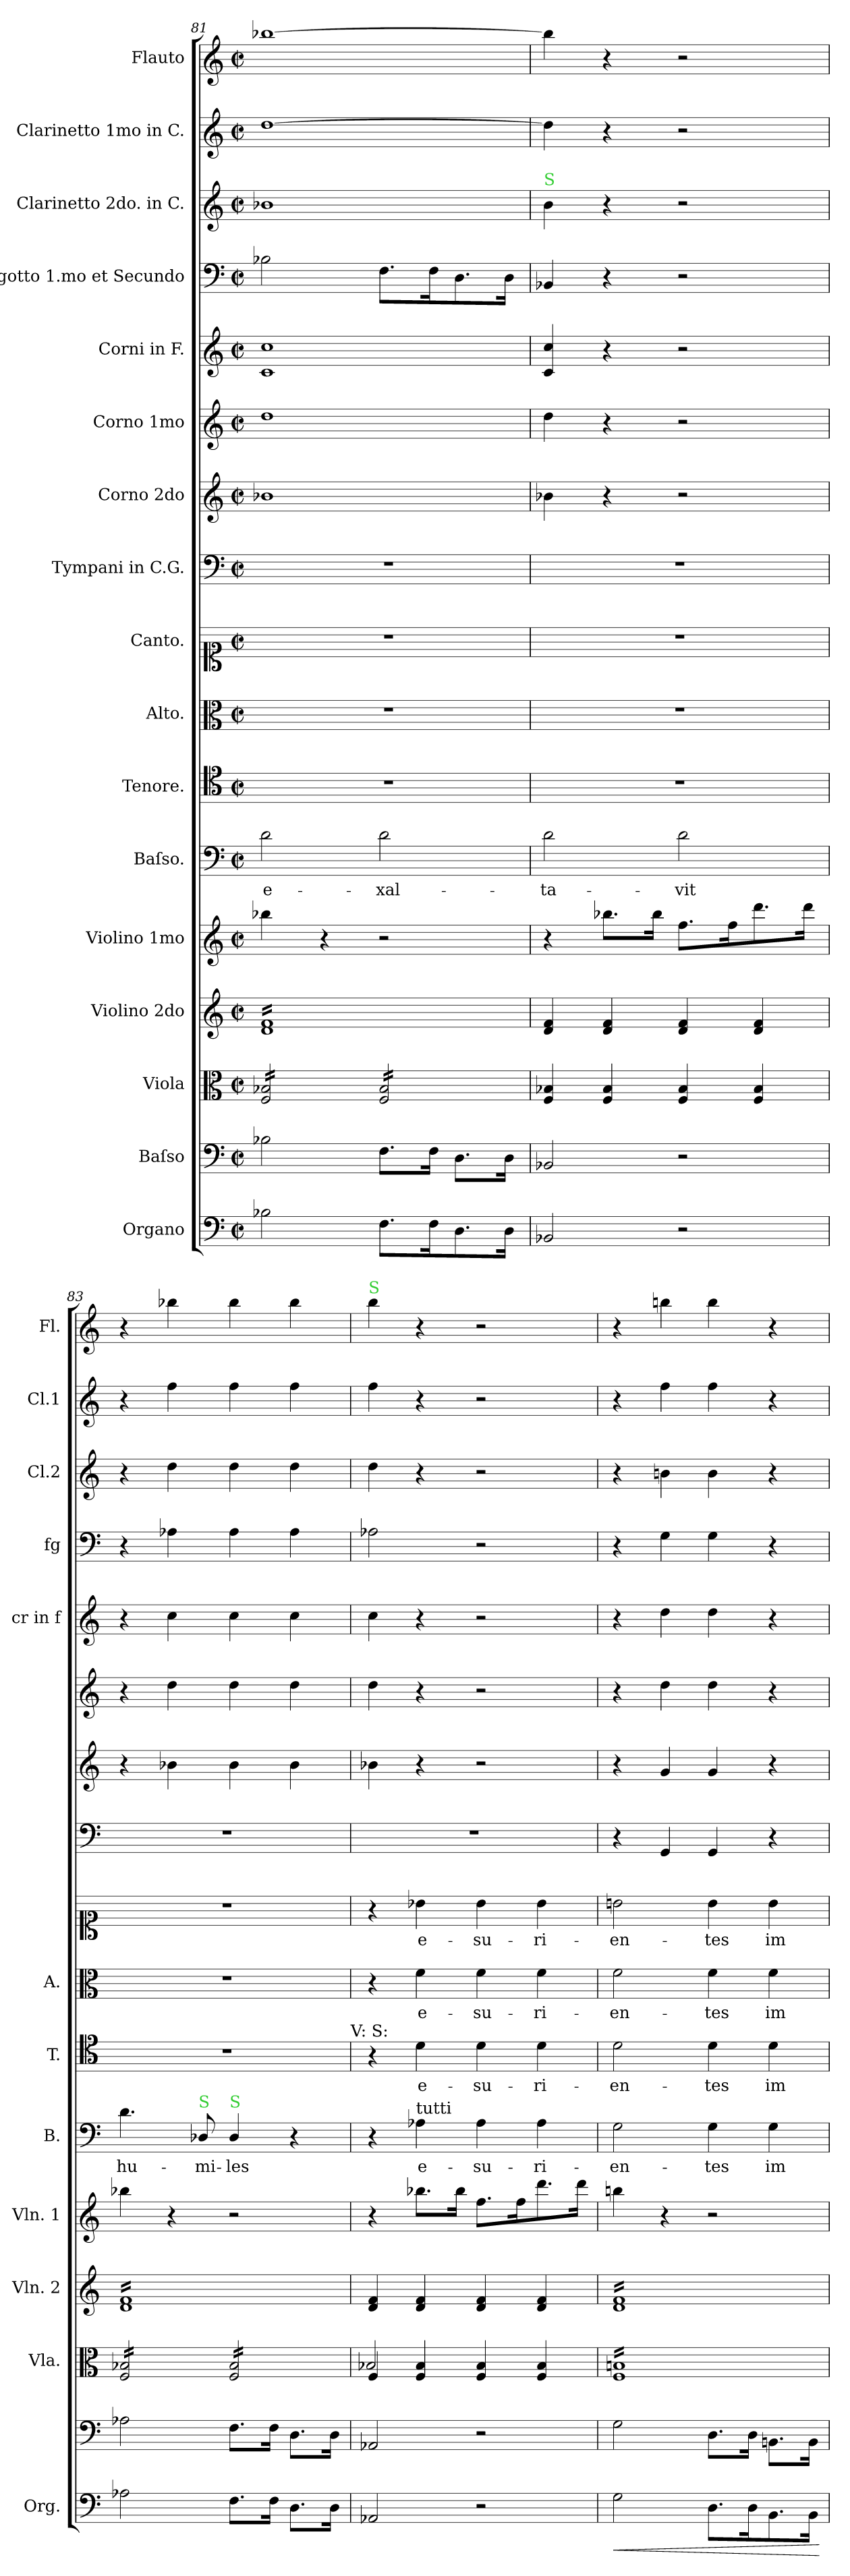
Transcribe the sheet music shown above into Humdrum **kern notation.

**kern	**dynam	**kern	**kern	**kern	**kern	**kern	**text	**kern	**text	**kern	**text	**kern	**text	**kern	**kern	**kern	**kern	**kern	**kern	**kern	**kern
*part17	*part17	*part16	*part15	*part14	*part13	*part12	*part12	*part11	*part11	*part10	*part10	*part9	*part9	*part8	*part7	*part6	*part5	*part4	*part3	*part2	*part1
*staff17	*staff17	*staff16	*staff15	*staff14	*staff13	*staff12	*staff12	*staff11	*staff11	*staff10	*staff10	*staff9	*staff9	*staff8	*staff7	*staff6	*staff5	*staff4	*staff3	*staff2	*staff1
*I"Organo	*	*I"Baſso	*I"Viola	*I"Violino 2do	*I"Violino 1mo	*I"Baſso.	*	*I"Tenore.	*	*I"Alto.	*	*I"Canto.	*	*I"Tympani in C.G.	*I"Corno 2do	*I"Corno 1mo	*I"Corni in F.	*I"Fagotto 1.mo et Secundo	*I"Clarinetto 2do. in C.	*I"Clarinetto 1mo in C.	*I"Flauto
*I'Org.	*	*	*I'Vla.	*I'Vln. 2	*I'Vln. 1	*I'B.	*	*I'T.	*	*I'A.	*	*	*	*	*	*	*I'cr in f	*I'fg	*I'Cl.2	*I'Cl.1	*I'Fl.
*clefF4	*	*clefF4	*clefC3	*clefG2	*clefG2	*clefF4	*	*clefC4	*	*clefC3	*	*clefC1	*	*clefF4	*clefG2	*clefG2	*clefG2	*clefF4	*clefG2	*clefG2	*clefG2
*	*	*	*	*	*	*	*	*	*	*	*	*	*	*	*	*	*ITrd4c7	*	*	*	*
*k[]	*	*k[]	*k[]	*k[]	*k[]	*k[]	*	*k[]	*	*k[]	*	*k[]	*	*k[]	*k[]	*k[]	*k[b-]	*k[]	*k[]	*k[]	*k[]
*M2/2	*	*M2/2	*M2/2	*M2/2	*M2/2	*M2/2	*	*M2/2	*	*M2/2	*	*M2/2	*	*M2/2	*M2/2	*M2/2	*M2/2	*M2/2	*M2/2	*M2/2	*M2/2
*met(c|)	*	*met(c|)	*met(c|)	*met(c|)	*met(c|)	*met(c|)	*	*met(c|)	*	*met(c|)	*	*met(c|)	*	*met(c|)	*met(c|)	*met(c|)	*met(c|)	*met(c|)	*met(c|)	*met(c|)	*met(c|)
=81	=81	=81	=81	=81	=81	=81	=81	=81	=81	=81	=81	=81	=81	=81	=81	=81	=81	=81	=81	=81	=81
*	*	*	*tremolo	*	*	*	*	*	*	*	*	*	*	*	*	*	*	*	*	*	*
*	*	*	*	*tremolo	*	*	*	*	*	*	*	*	*	*	*	*	*	*	*	*	*
2B-X\	.	2B-X\	16F/ 16B-X/LL	16d/ 16f/LL	4bb-X\	2d\	e-	1r	.	1r	.	1r	.	1r	1b-X\	1dd\	1F/ 1f/	2B-X\	1b-X\	[1dd\	[1bb-X\
.	.	.	16F/ 16B-X/	16d/ 16f/	.	.	.	.	.	.	.	.	.	.	.	.	.	.	.	.	.
.	.	.	16F/ 16B-X/	16d/ 16f/	.	.	.	.	.	.	.	.	.	.	.	.	.	.	.	.	.
.	.	.	16F/ 16B-X/	16d/ 16f/	.	.	.	.	.	.	.	.	.	.	.	.	.	.	.	.	.
.	.	.	16F/ 16B-X/	16d/ 16f/	4r	.	.	.	.	.	.	.	.	.	.	.	.	.	.	.	.
.	.	.	16F/ 16B-X/	16d/ 16f/	.	.	.	.	.	.	.	.	.	.	.	.	.	.	.	.	.
.	.	.	16F/ 16B-X/	16d/ 16f/	.	.	.	.	.	.	.	.	.	.	.	.	.	.	.	.	.
.	.	.	16F/ 16B-X/JJ	16d/ 16f/	.	.	.	.	.	.	.	.	.	.	.	.	.	.	.	.	.
8.F\L	.	8.F\L	16F/ 16B-/LL	16d/ 16f/	2r	2d\	-xal-	.	.	.	.	.	.	.	.	.	.	8.F\L	.	.	.
.	.	.	16F/ 16B-/	16d/ 16f/	.	.	.	.	.	.	.	.	.	.	.	.	.	.	.	.	.
.	.	.	16F/ 16B-/	16d/ 16f/	.	.	.	.	.	.	.	.	.	.	.	.	.	.	.	.	.
16F\K	.	16F\Jk	16F/ 16B-/	16d/ 16f/	.	.	.	.	.	.	.	.	.	.	.	.	.	16F\K	.	.	.
8.D\	.	8.D\L	16F/ 16B-/	16d/ 16f/	.	.	.	.	.	.	.	.	.	.	.	.	.	8.D\	.	.	.
.	.	.	16F/ 16B-/	16d/ 16f/	.	.	.	.	.	.	.	.	.	.	.	.	.	.	.	.	.
.	.	.	16F/ 16B-/	16d/ 16f/	.	.	.	.	.	.	.	.	.	.	.	.	.	.	.	.	.
16D\Jk	.	16D\Jk	16F/ 16B-/JJ	16d/ 16f/JJ	.	.	.	.	.	.	.	.	.	.	.	.	.	16D\Jk	.	.	.
*	*	*	*	*Xtremolo	*	*	*	*	*	*	*	*	*	*	*	*	*	*	*	*	*
*	*	*	*Xtremolo	*	*	*	*	*	*	*	*	*	*	*	*	*	*	*	*	*	*
=82	=82	=82	=82	=82	=82	=82	=82	=82	=82	=82	=82	=82	=82	=82	=82	=82	=82	=82	=82	=82	=82
!	!	!	!	!	!	!	!	!	!	!	!	!	!	!	!	!	!	!	!LO:TX:a:color=limegreen:t=S	!	!
2BB-X/	.	2BB-X/	4F/ 4B-X/	4d/ 4f/	4r	2d\	-ta-	1r	.	1r	.	1r	.	1r	4b-X\	4dd\	4F/ 4f/	4BB-X/	4b\	4dd\]	4bb-\]
.	.	.	4F/ 4B-/	4d/ 4f/	8.bb-X\L	.	.	.	.	.	.	.	.	.	4r	4r	4r	4r	4r	4r	4r
.	.	.	.	.	16bb-\Jk	.	.	.	.	.	.	.	.	.	.	.	.	.	.	.	.
2r	.	2r	4F/ 4B-/	4d/ 4f/	8.ff\L	2d\	-vit	.	.	.	.	.	.	.	2r	2r	2r	2r	2r	2r	2r
.	.	.	.	.	16ff\K	.	.	.	.	.	.	.	.	.	.	.	.	.	.	.	.
.	.	.	4F/ 4B-/	4d/ 4f/	8.ddd\	.	.	.	.	.	.	.	.	.	.	.	.	.	.	.	.
.	.	.	.	.	16ddd\Jk	.	.	.	.	.	.	.	.	.	.	.	.	.	.	.	.
=83	=83	=83	=83	=83	=83	=83	=83	=83	=83	=83	=83	=83	=83	=83	=83	=83	=83	=83	=83	=83	=83
*	*	*	*tremolo	*	*	*	*	*	*	*	*	*	*	*	*	*	*	*	*	*	*
*	*	*	*	*tremolo	*	*	*	*	*	*	*	*	*	*	*	*	*	*	*	*	*
2A-X\	.	2A-X\	16F/ 16B-X/LL	16d/ 16f/LL	4bb-X\	4.d\	hu-	1r	.	1r	.	1r	.	1r	4r	4r	4r	4r	4r	4r	4r
.	.	.	16F/ 16B-X/	16d/ 16f/	.	.	.	.	.	.	.	.	.	.	.	.	.	.	.	.	.
.	.	.	16F/ 16B-X/	16d/ 16f/	.	.	.	.	.	.	.	.	.	.	.	.	.	.	.	.	.
.	.	.	16F/ 16B-X/	16d/ 16f/	.	.	.	.	.	.	.	.	.	.	.	.	.	.	.	.	.
.	.	.	16F/ 16B-X/	16d/ 16f/	4r	.	.	.	.	.	.	.	.	.	4b-X\	4dd\	4f\	4A-X\	4dd\	4ff\	4bb-X\
.	.	.	16F/ 16B-X/	16d/ 16f/	.	.	.	.	.	.	.	.	.	.	.	.	.	.	.	.	.
!	!	!	!	!	!	!LO:TX:a:color=limegreen:t=S	!	!	!	!	!	!	!	!	!	!	!	!	!	!	!
.	.	.	16F/ 16B-X/	16d/ 16f/	.	8D-X/	-mi-	.	.	.	.	.	.	.	.	.	.	.	.	.	.
.	.	.	16F/ 16B-X/JJ	16d/ 16f/	.	.	.	.	.	.	.	.	.	.	.	.	.	.	.	.	.
!	!	!	!	!	!	!LO:TX:a:color=limegreen:t=S	!	!	!	!	!	!	!	!	!	!	!	!	!	!	!
8.F\L	.	8.F\L	16F/ 16B-/LL	16d/ 16f/	2r	4D-/	-les	.	.	.	.	.	.	.	4b-\	4dd\	4f\	4A-\	4dd\	4ff\	4bb-\
.	.	.	16F/ 16B-/	16d/ 16f/	.	.	.	.	.	.	.	.	.	.	.	.	.	.	.	.	.
.	.	.	16F/ 16B-/	16d/ 16f/	.	.	.	.	.	.	.	.	.	.	.	.	.	.	.	.	.
16F\Jk	.	16F\Jk	16F/ 16B-/	16d/ 16f/	.	.	.	.	.	.	.	.	.	.	.	.	.	.	.	.	.
8.D\L	.	8.D\L	16F/ 16B-/	16d/ 16f/	.	4r	.	.	.	.	.	.	.	.	4b-\	4dd\	4f\	4A-\	4dd\	4ff\	4bb-\
.	.	.	16F/ 16B-/	16d/ 16f/	.	.	.	.	.	.	.	.	.	.	.	.	.	.	.	.	.
.	.	.	16F/ 16B-/	16d/ 16f/	.	.	.	.	.	.	.	.	.	.	.	.	.	.	.	.	.
16D\Jk	.	16D\Jk	16F/ 16B-/JJ	16d/ 16f/JJ	.	.	.	.	.	.	.	.	.	.	.	.	.	.	.	.	.
*	*	*	*	*Xtremolo	*	*	*	*	*	*	*	*	*	*	*	*	*	*	*	*	*
*	*	*	*Xtremolo	*	*	*	*	*	*	*	*	*	*	*	*	*	*	*	*	*	*
!	!	!	!	!	!	!	!	!LO:TX:a:t=V&colon; S&colon;	!	!	!	!	!	!	!	!	!	!	!	!	!
=84	=84	=84	=84	=84	=84	=84	=84	=84	=84	=84	=84	=84	=84	=84	=84	=84	=84	=84	=84	=84	=84
*	*	*	*^	*	*	*	*	*	*	*	*	*	*	*	*	*	*	*	*	*	*
!	!	!	!	!	!	!	!	!	!	!	!	!	!	!	!	!	!	!	!	!	!	!LO:TX:a:color=limegreen:t=S
!	!	!	!	!LO:N:vis=2	!	!	!	!	!	!	!	!	!	!	!	!	!	!	!	!	!	!
2AA-X/	.	2AA-X/	4F/	4B-X/	4d/ 4f/	4r	4r	.	4r	.	4r	.	4r	.	1r	4b-X\	4dd\	4f\	2A-X\	4dd\	4ff\	4bb\
!	!	!	!	!	!	!	!LO:TX:a:t=tutti	!	!	!	!	!	!	!	!	!	!	!	!	!	!	!
.	.	.	4F/ 4B-/	2.ryy	4d/ 4f/	8.bb-X\L	4A-X\	e-	4d\	e-	4f\	e-	4b-X\	e-	.	4r	4r	4r	.	4r	4r	4r
.	.	.	.	.	.	16bb-\Jk	.	.	.	.	.	.	.	.	.	.	.	.	.	.	.	.
2r	.	2r	4F/ 4B-/	.	4d/ 4f/	8.ff\L	4A-\	-su-	4d\	-su-	4f\	-su-	4b-\	-su-	.	2r	2r	2r	2r	2r	2r	2r
.	.	.	.	.	.	16ff\K	.	.	.	.	.	.	.	.	.	.	.	.	.	.	.	.
.	.	.	4F/ 4B-/	.	4d/ 4f/	8.ddd\	4A-\	-ri-	4d\	-ri-	4f\	-ri-	4b-\	-ri-	.	.	.	.	.	.	.	.
.	.	.	.	.	.	16ddd\Jk	.	.	.	.	.	.	.	.	.	.	.	.	.	.	.	.
*	*	*	*v	*v	*	*	*	*	*	*	*	*	*	*	*	*	*	*	*	*	*	*
=85	=85	=85	=85	=85	=85	=85	=85	=85	=85	=85	=85	=85	=85	=85	=85	=85	=85	=85	=85	=85	=85
!	!LO:HP:b	!	!	!	!	!	!	!	!	!	!	!	!	!	!	!	!	!	!	!	!
*	*	*	*tremolo	*	*	*	*	*	*	*	*	*	*	*	*	*	*	*	*	*	*
*	*	*	*	*tremolo	*	*	*	*	*	*	*	*	*	*	*	*	*	*	*	*	*
2G\	<	2G\	16F/ 16Bn/LL	16d/ 16f/LL	4bbn\	2G\	-en-	2d\	-en-	2f\	-en-	2bn\	-en-	4r	4r	4r	4r	4r	4r	4r	4r
.	.	.	16F/ 16Bn/	16d/ 16f/	.	.	.	.	.	.	.	.	.	.	.	.	.	.	.	.	.
.	.	.	16F/ 16Bn/	16d/ 16f/	.	.	.	.	.	.	.	.	.	.	.	.	.	.	.	.	.
.	.	.	16F/ 16Bn/	16d/ 16f/	.	.	.	.	.	.	.	.	.	.	.	.	.	.	.	.	.
.	.	.	16F/ 16Bn/	16d/ 16f/	4r	.	.	.	.	.	.	.	.	4GG/	4g/	4dd\	4g\	4G\	4bn\	4ff\	4bbn\
.	.	.	16F/ 16Bn/	16d/ 16f/	.	.	.	.	.	.	.	.	.	.	.	.	.	.	.	.	.
.	.	.	16F/ 16Bn/	16d/ 16f/	.	.	.	.	.	.	.	.	.	.	.	.	.	.	.	.	.
.	.	.	16F/ 16Bn/	16d/ 16f/	.	.	.	.	.	.	.	.	.	.	.	.	.	.	.	.	.
8.D\L	.	8.D\L	16F/ 16Bn/	16d/ 16f/	2r	4G\	-tes	4d\	-tes	4f\	-tes	4b\	-tes	4GG/	4g/	4dd\	4g\	4G\	4b\	4ff\	4bb\
.	.	.	16F/ 16Bn/	16d/ 16f/	.	.	.	.	.	.	.	.	.	.	.	.	.	.	.	.	.
.	.	.	16F/ 16Bn/	16d/ 16f/	.	.	.	.	.	.	.	.	.	.	.	.	.	.	.	.	.
16D\K	.	16D\Jk	16F/ 16Bn/	16d/ 16f/	.	.	.	.	.	.	.	.	.	.	.	.	.	.	.	.	.
8.BB\	.	8.BBn\L	16F/ 16Bn/	16d/ 16f/	.	4G\	im	4d\	im	4f\	im	4b\	im	4r	4r	4r	4r	4r	4r	4r	4r
.	.	.	16F/ 16Bn/	16d/ 16f/	.	.	.	.	.	.	.	.	.	.	.	.	.	.	.	.	.
.	.	.	16F/ 16Bn/	16d/ 16f/	.	.	.	.	.	.	.	.	.	.	.	.	.	.	.	.	.
16BB\Jk	.	16BB\Jk	16F/ 16Bn/JJ	16d/ 16f/JJ	.	.	.	.	.	.	.	.	.	.	.	.	.	.	.	.	.
*	*	*	*	*Xtremolo	*	*	*	*	*	*	*	*	*	*	*	*	*	*	*	*	*
*	*	*	*Xtremolo	*	*	*	*	*	*	*	*	*	*	*	*	*	*	*	*	*	*
.	[	.	.	.	.	.	.	.	.	.	.	.	.	.	.	.	.	.	.	.	.
=	=	=	=	=	=	=	=	=	=	=	=	=	=	=	=	=	=	=	=	=	=
*-	*-	*-	*-	*-	*-	*-	*-	*-	*-	*-	*-	*-	*-	*-	*-	*-	*-	*-	*-	*-	*-
